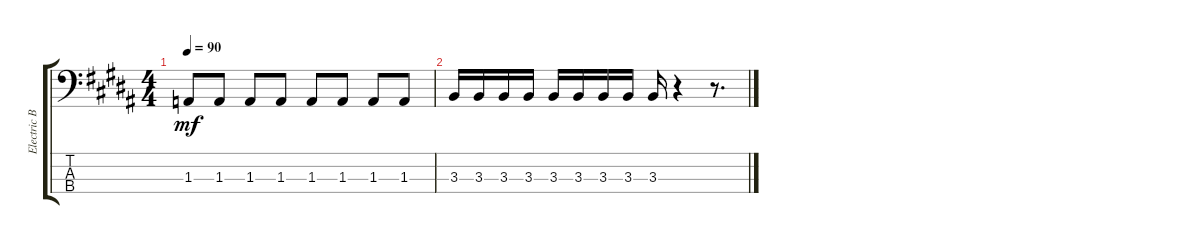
\track ("Electric Bass" "Electric B") {instrument electricbassfinger}
\staff {score tabs}
\tuning (G2 Db2 Ab1 Db1) {hide}
\ts (4 4)
\tempo 90
\clef f4
\ks b
1.3.8{dy mf} 1.3.8 1.3.8 1.3.8 1.3.8 1.3.8 1.3.8 1.3.8 |
3.3.16 3.3.16 3.3.16 3.3.16 3.3.16 3.3.16 3.3.16 3.3.16 3.3.16 r.4 r.8{d}
